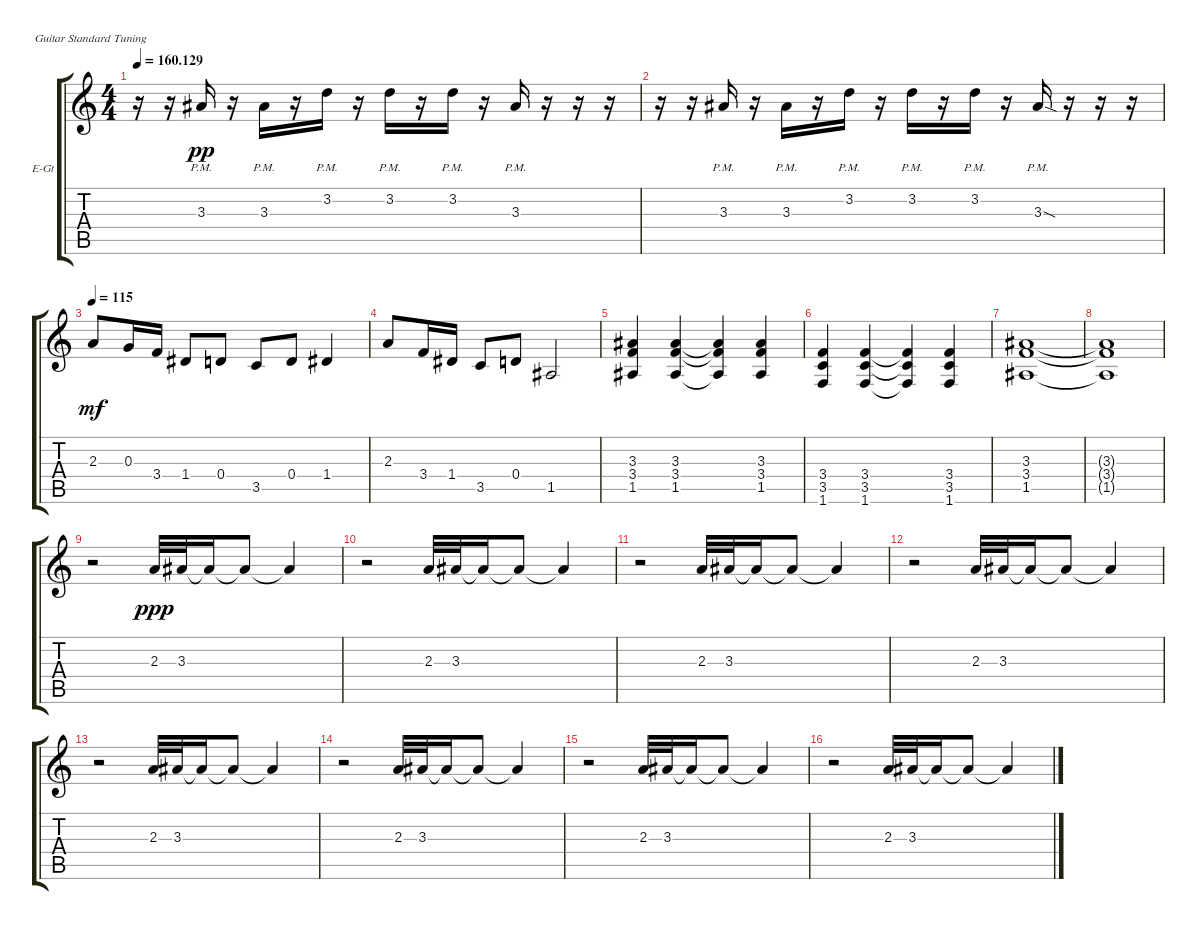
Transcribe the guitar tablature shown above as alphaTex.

\defaultSystemsLayout 4
\bracketExtendMode groupsimilarinstruments
\firstSystemTrackNameOrientation horizontal
\otherSystemsTrackNameOrientation horizontal
\track ("Electric Guitar" "E-Gt") {instrument overdrivenguitar}
\staff {score tabs}
\tuning (E4 B3 G3 D3 A2 E2)
\ts (4 4)
\tempo
160.129
\accidentals auto
\clef g2
\ottava regular
\simile none
\ks c
r.16{dy pp} r.16 3.3{pm}.16 r.16 3.3{pm}.16 r.16 3.2{pm}.16 r.16 3.2{pm}.16 r.16 3.2{pm}.16 r.16 3.3{pm}.16 r.16 r.16 r.16 |
r.16 r.16 3.3{pm}.16 r.16 3.3{pm}.16 r.16 3.2{pm}.16 r.16 3.2{pm}.16 r.16 3.2{pm}.16 r.16 3.3{sod pm}.16 r.16 r.16 r.16 |
\tempo 115
2.3.8{dy mf} 0.3.16 3.4.16 1.4.8 0.4.8 3.5.8 0.4.8 1.4.4 |
2.3.8 3.4.16 1.4.16 3.5.8 0.4.8 1.5.2 |
(1.5 3.4 3.3).4 (3.3 3.4 1.5).4 (1.5{t} 3.4{t} 3.3{t}).4 (3.3 3.4 1.5).4 |
(1.6 3.5 3.4).4 (3.4 3.5 1.6).4 (1.6{t} 3.5{t} 3.4{t}).4 (3.4 3.5 1.6).4 |
(1.5 3.4 3.3).1 |
(3.3{t} 3.4{t} 1.5{t}).1 |
r.2 2.3.32{dy ppp} 3.3.32 3.3{t}.16 3.3{t}.8 3.3{t}.4 |
r.2 2.3.32 3.3.32 3.3{t}.16 3.3{t}.8 3.3{t}.4 |
r.2 2.3.32 3.3.32 3.3{t}.16 3.3{t}.8 3.3{t}.4 |
r.2 2.3.32 3.3.32 3.3{t}.16 3.3{t}.8 3.3{t}.4 |
r.2 2.3.32 3.3.32 3.3{t}.16 3.3{t}.8 3.3{t}.4 |
r.2 2.3.32 3.3.32 3.3{t}.16 3.3{t}.8 3.3{t}.4 |
r.2 2.3.32 3.3.32 3.3{t}.16 3.3{t}.8 3.3{t}.4 |
r.2 2.3.32 3.3.32 3.3{t}.16 3.3{t}.8 3.3{t}.4
